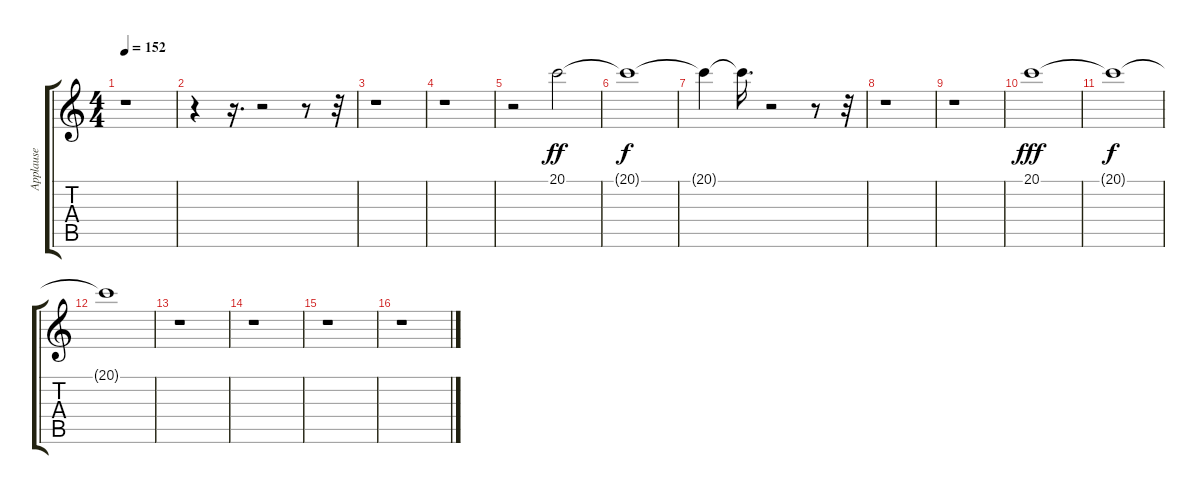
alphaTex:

\track ("Applause" "Applause") {instrument applause}
\staff {score tabs}
\tuning (E4 B3 G3 D3 A2 E2) {hide}
\ts (4 4)
\tempo 152
\clef g2
\ks c
r.1{dy f} |
r.4 r.16{d} r.2 r.8 r.32 |
r.1 |
r.1 |
r.2 20.1.2{dy ff} |
20.1{t}.1{dy f} |
20.1{t}.4 20.1{t}.16{d} r.2 r.8 r.32 |
r.1 |
r.1 |
20.1.1{dy fff instrument helicopter} |
20.1{t}.1{dy f} |
20.1{t}.1 |
r.1 |
r.1 |
r.1 |
r.1
